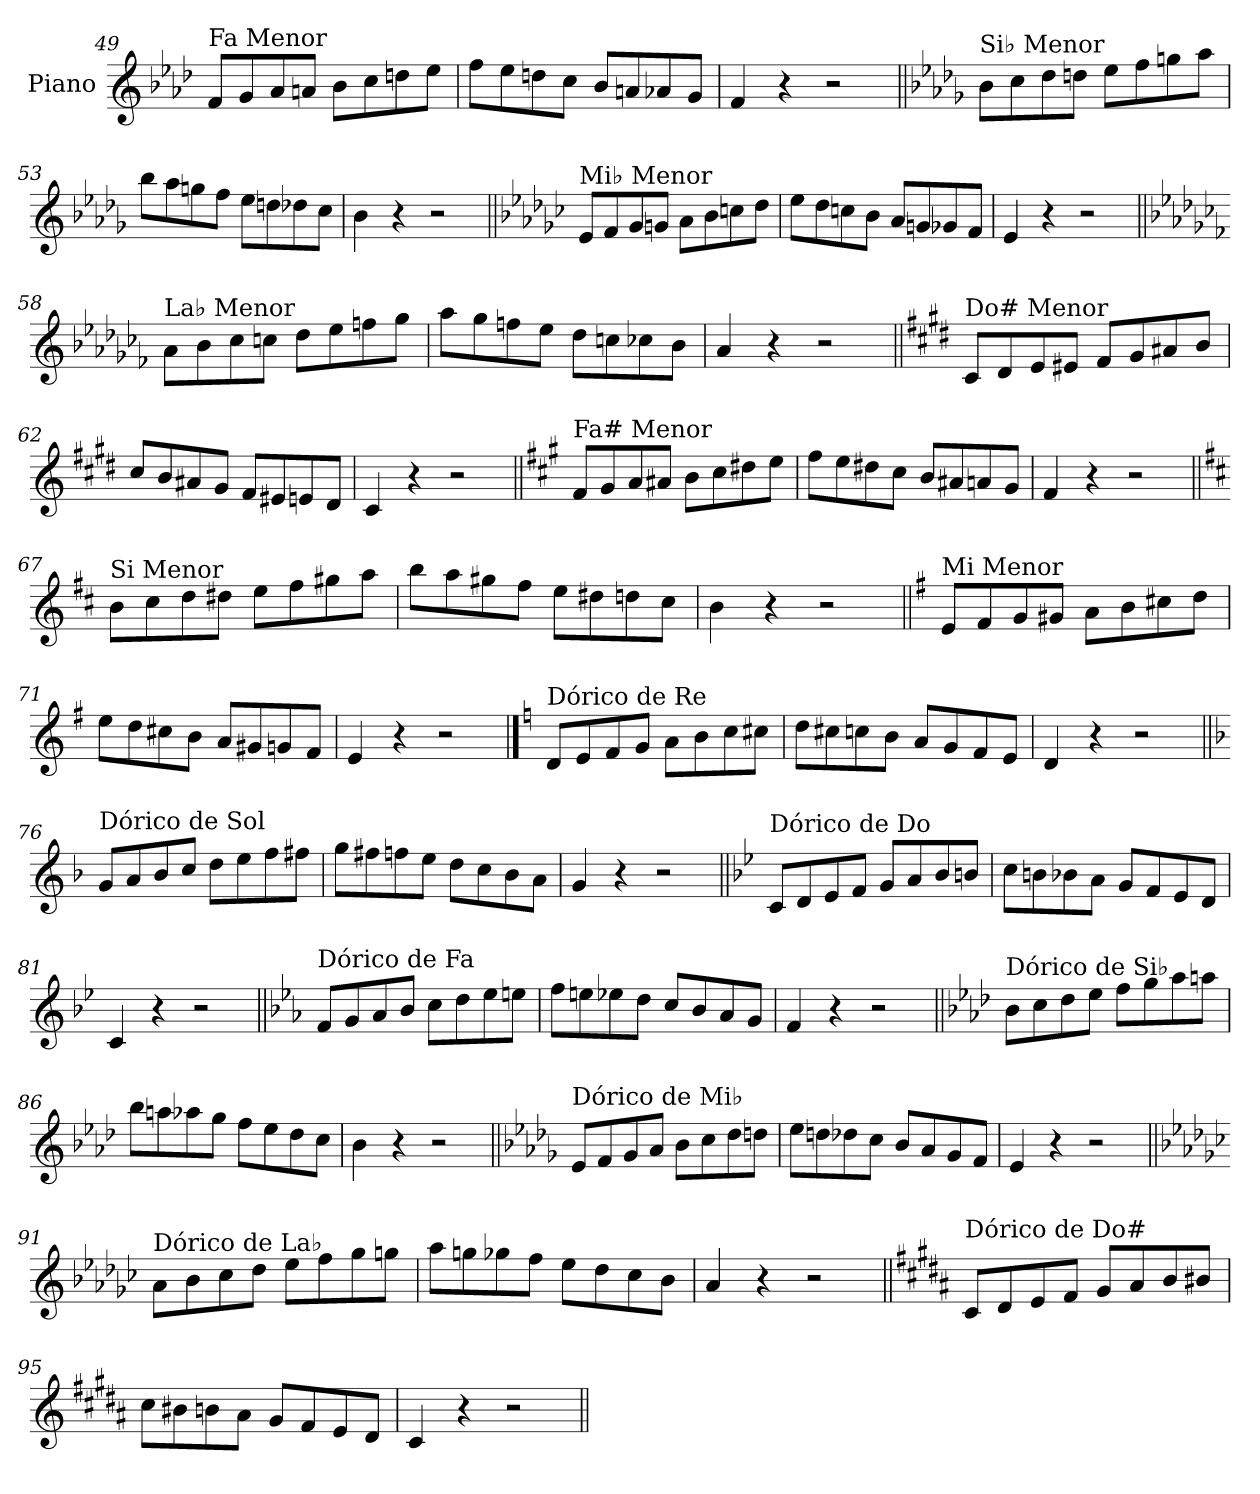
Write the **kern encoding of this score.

**kern
*part1
*staff1
*I"Piano
*I'Pno.
!!LO:LB:g=z
*clefG2
*k[b-e-a-d-]
=49
!LO:TX:a:t=Fa Menor
8f/L
8g/
8a-/
8an/J
8b-\L
8cc\
8ddn\
8ee-\J
=50
8ff\L
8ee-\
8ddn\
8cc\J
8b-/L
8an/
8a-X/
8g/J
=51
4f/
4r
2r
=52||
*k[b-e-a-d-g-]
!LO:TX:a:t=Si♭ Menor
8b-\L
8cc\
8dd-\
8ddn\J
8ee-\L
8ff\
8ggn\
8aa-\J
=53
8bb-\L
8aa-\
8ggn\
8ff\J
8ee-\L
8ddn\
8dd-X\
8cc\J
=54
4b-\
4r
2r
!!LO:LB:g=z
=55||
*k[b-e-a-d-g-c-]
!LO:TX:a:t=Mi♭ Menor
8e-/L
8f/
8g-/
8gn/J
8a-\L
8b-\
8ccn\
8dd-\J
=56
8ee-\L
8dd-\
8ccn\
8b-\J
8a-/L
8gn/
8g-X/
8f/J
=57
4e-/
4r
2r
=58||
*k[b-e-a-d-g-c-f-]
!LO:TX:a:t=La♭ Menor
8a-\L
8b-\
8cc-\
8ccn\J
8dd-\L
8ee-\
8ffn\
8gg-\J
=59
8aa-\L
8gg-\
8ffn\
8ee-\J
8dd-\L
8ccn\
8cc-X\
8b-\J
=60
4a-/
4r
2r
!!LO:LB:g=z
=61||
*k[f#c#g#d#]
!LO:TX:a:t=Do# Menor
8c#/L
8d#/
8e/
8e#X/J
8f#/L
8g#/
8a#X/
8b/J
=62
8cc#/L
8b/
8a#X/
8g#/J
8f#/L
8e#X/
8en/
8d#/J
=63
4c#/
4r
2r
=64||
*k[f#c#g#]
!LO:TX:a:t=Fa# Menor
8f#/L
8g#/
8a/
8a#X/J
8b\L
8cc#\
8dd#X\
8ee\J
=65
8ff#\L
8ee\
8dd#X\
8cc#\J
8b/L
8a#X/
8an/
8g#/J
=66
4f#/
4r
2r
!!LO:LB:g=z
=67||
*k[f#c#]
!LO:TX:a:t=Si Menor
8b\L
8cc#\
8dd\
8dd#X\J
8ee\L
8ff#\
8gg#X\
8aa\J
=68
8bb\L
8aa\
8gg#X\
8ff#\J
8ee\L
8dd#X\
8ddn\
8cc#\J
=69
4b\
4r
2r
=70||
*k[f#]
!LO:TX:a:t=Mi Menor
8e/L
8f#/
8g/
8g#X/J
8a\L
8b\
8cc#X\
8dd\J
=71
8ee\L
8dd\
8cc#X\
8b\J
8a/L
8g#X/
8gn/
8f#/J
=72
4e/
4r
2r
!!LO:PB:g=z
==73
*k[]
!LO:TX:a:t=Dórico de Re
8d/L
8e/
8f/
8g/J
8a\L
8b\
8cc\
8cc#X\J
=74
8dd\L
8cc#X\
8ccn\
8b\J
8a/L
8g/
8f/
8e/J
=75
4d/
4r
2r
=76||
*k[b-]
!LO:TX:a:t=Dórico de Sol
8g/L
8a/
8b-/
8cc/J
8dd\L
8ee\
8ff\
8ff#X\J
=77
8gg\L
8ff#X\
8ffn\
8ee\J
8dd\L
8cc\
8b-\
8a\J
=78
4g/
4r
2r
!!LO:LB:g=z
=79||
*k[b-e-]
!LO:TX:a:t=Dórico de Do
8c/L
8d/
8e-/
8f/J
8g/L
8a/
8b-/
8bn/J
=80
8cc\L
8bn\
8b-X\
8a\J
8g/L
8f/
8e-/
8d/J
=81
4c/
4r
2r
=82||
*k[b-e-a-]
!LO:TX:a:t=Dórico de Fa
8f/L
8g/
8a-/
8b-/J
8cc\L
8dd\
8ee-\
8een\J
=83
8ff\L
8een\
8ee-X\
8dd\J
8cc/L
8b-/
8a-/
8g/J
=84
4f/
4r
2r
!!LO:LB:g=z
=85||
*k[b-e-a-d-]
!LO:TX:a:t=Dórico de Si♭
8b-\L
8cc\
8dd-\
8ee-\J
8ff\L
8gg\
8aa-\
8aan\J
=86
8bb-\L
8aan\
8aa-X\
8gg\J
8ff\L
8ee-\
8dd-\
8cc\J
=87
4b-\
4r
2r
=88||
*k[b-e-a-d-g-]
!LO:TX:a:t=Dórico de Mi♭
8e-/L
8f/
8g-/
8a-/J
8b-\L
8cc\
8dd-\
8ddn\J
=89
8ee-\L
8ddn\
8dd-X\
8cc\J
8b-/L
8a-/
8g-/
8f/J
=90
4e-/
4r
2r
!!LO:LB:g=z
=91||
*k[b-e-a-d-g-c-]
!LO:TX:a:t=Dórico de La♭
8a-\L
8b-\
8cc-\
8dd-\J
8ee-\L
8ff\
8gg-\
8ggn\J
=92
8aa-\L
8ggn\
8gg-X\
8ff\J
8ee-\L
8dd-\
8cc-\
8b-\J
=93
4a-/
4r
2r
=94||
*k[f#c#g#d#a#]
!LO:TX:a:t=Dórico de Do#
8c#/L
8d#/
8e/
8f#/J
8g#/L
8a#/
8b/
8b#X/J
=95
8cc#\L
8b#X\
8bn\
8a#\J
8g#/L
8f#/
8e/
8d#/J
=96
4c#/
4r
2r
=||
*-
